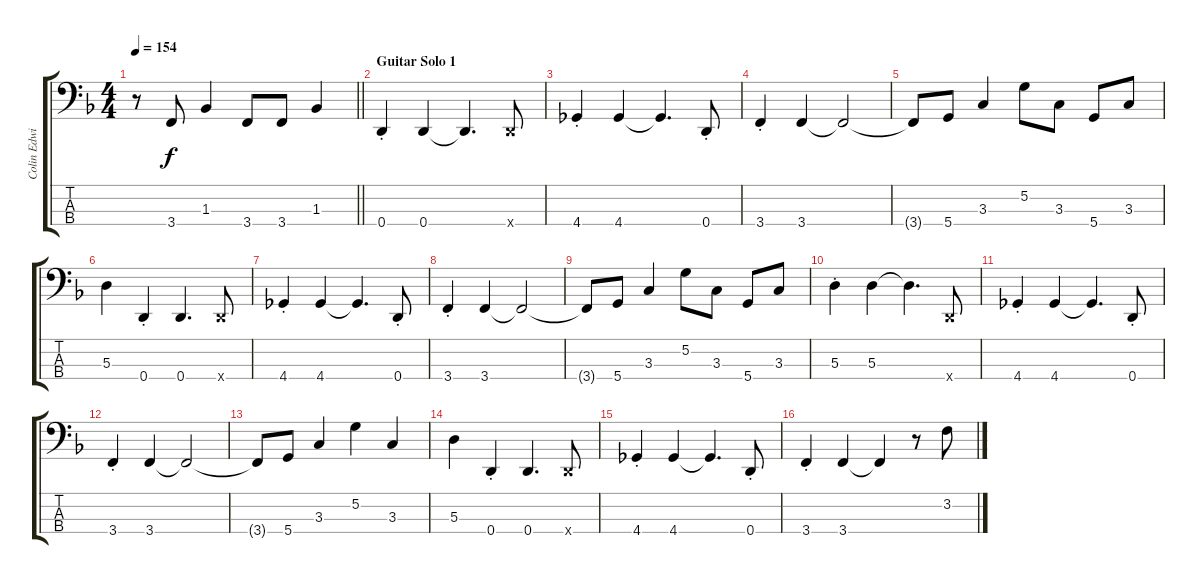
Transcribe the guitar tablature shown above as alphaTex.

\track ("Colin Edwin Fretless Bass" "Colin Edwi") {instrument electricbassfinger}
\staff {score tabs}
\tuning (G2 D2 A1 D1) {hide}
\ts (4 4)
\tempo 154
\clef f4
\barLineRight lightlight
\ks dminor
r.8{dy f} 3.4.8 1.3.4 3.4.8 3.4.8 1.3.4 |
\section ("" "Guitar Solo 1")
0.4{st}.4 0.4.4 0.4{t}.4{d} 0.4{x}.8 |
4.4{st}.4 4.4.4 4.4{t}.4{d} 0.4{st}.8 |
3.4{st}.4 3.4.4 3.4{t}.2 |
3.4{t}.8 5.4.8 3.3.4 5.2.8 3.3.8 5.4.8 3.3.8 |
5.3.4 0.4{st}.4 0.4.4{d} 0.4{x}.8 |
4.4{st}.4 4.4.4 4.4{t}.4{d} 0.4{st}.8 |
3.4{st}.4 3.4.4 3.4{t}.2 |
3.4{t}.8 5.4.8 3.3.4 5.2.8 3.3.8 5.4.8 3.3.8 |
5.3{st}.4 5.3.4 5.3{t}.4{d} 0.4{x}.8 |
4.4{st}.4 4.4.4 4.4{t}.4{d} 0.4{st}.8 |
3.4{st}.4 3.4.4 3.4{t}.2 |
3.4{t}.8 5.4.8 3.3.4 5.2.4 3.3.4 |
5.3.4 0.4{st}.4 0.4.4{d} 0.4{x}.8 |
4.4{st}.4 4.4.4 4.4{t}.4{d} 0.4{st}.8 |
3.4{st}.4 3.4.4 3.4{t}.4 r.8 3.2.8
